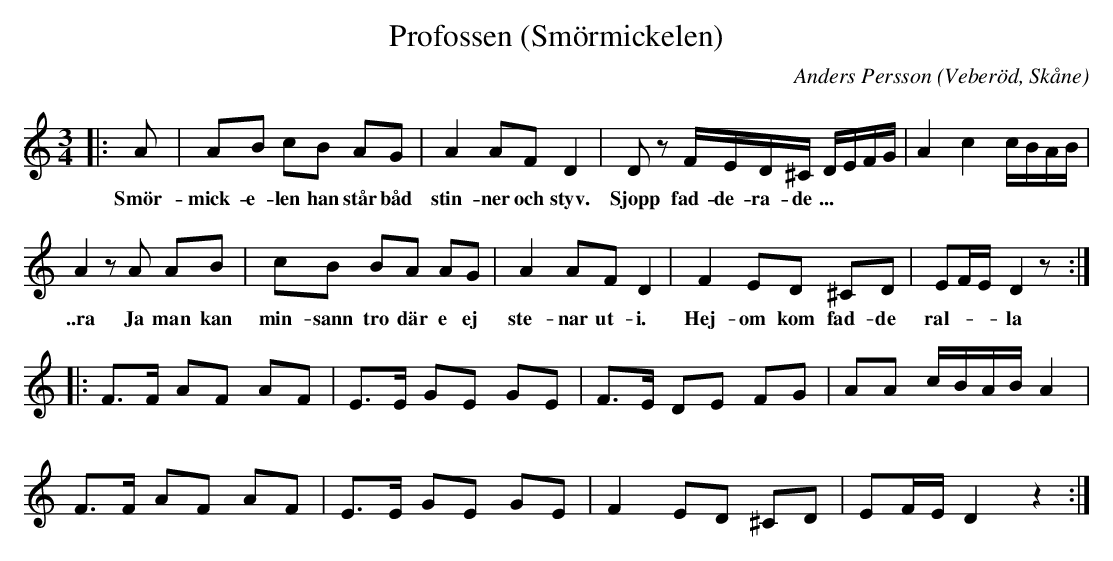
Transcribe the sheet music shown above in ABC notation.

X:1
T:Profossen (Smörmickelen)
C:Anders Persson
O:Veberöd, Skåne
M:3/4
L:1/8
K:dm
|: A | AB cB AG | A2 AF D2 | Dz F/E/D/^C/ D/E/F/G/ | A2 c2 c/B/A/B/ |
w:Smör-mick-e-len han står båd stin-ner och styv. Sjopp fad-de-ra-de ...
A2 z A AB | cB BA AG | A2 AF D2 | F2 ED ^CD | EF/E/ D2 z :|
w:..ra Ja man kan min-sann tro där e ej ste-nar ut-i. Hej-om kom fad-de ral- - -la
|: F>F AF AF | E>E GE GE | F>E DE FG | AA c/B/A/B/ A2|
F>F AF AF | E>E GE GE | F2 ED ^CD | EF/E/ D2 z2 :|
